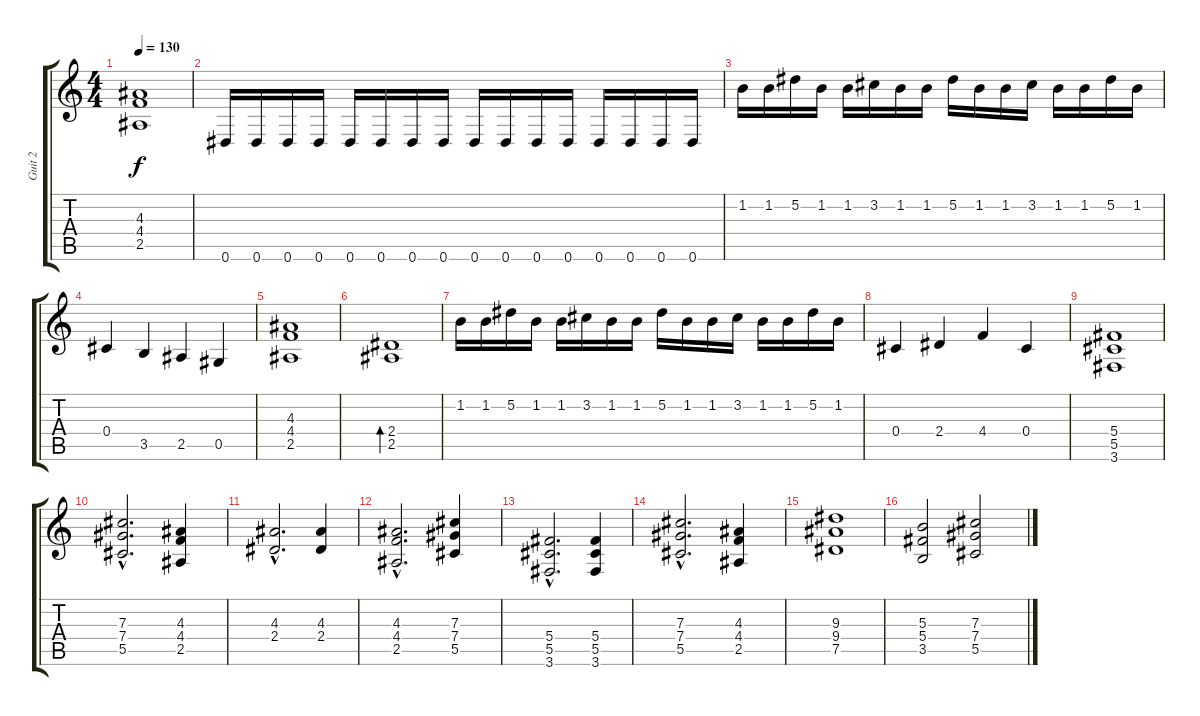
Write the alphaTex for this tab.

\track ("Guit 2" "Guit 2") {instrument distortionguitar}
\staff {score tabs}
\tuning (Eb4 Bb3 Gb3 Db3 Ab2 Eb2) {hide}
\ts (4 4)
\tempo 130
\clef g2
\ks c
(4.3 4.4 2.5).1{dy f} |
0.6.16 0.6.16 0.6.16 0.6.16 0.6.16 0.6.16 0.6.16 0.6.16 0.6.16 0.6.16 0.6.16 0.6.16 0.6.16 0.6.16 0.6.16 0.6.16 |
1.2.16 1.2.16 5.2.16 1.2.16 1.2.16 3.2.16 1.2.16 1.2.16 5.2.16 1.2.16 1.2.16 3.2.16 1.2.16 1.2.16 5.2.16 1.2.16 |
0.4.4 3.5.4 2.5.4 0.5.4 |
(4.3 4.4 2.5).1 |
(2.4 2.5).1{bd 240} |
1.2.16 1.2.16 5.2.16 1.2.16 1.2.16 3.2.16 1.2.16 1.2.16 5.2.16 1.2.16 1.2.16 3.2.16 1.2.16 1.2.16 5.2.16 1.2.16 |
0.4.4 2.4.4 4.4.4 0.4.4 |
(5.4 5.5 3.6).1 |
(7.3{hac} 7.4{hac} 5.5{hac}).2{d} (4.3 4.4 2.5).4 |
(4.3{hac} 2.4{hac}).2{d} (4.3 2.4).4 |
(4.3{hac} 4.4{hac} 2.5{hac}).2{d} (7.3 7.4 5.5).4 |
(5.4{hac} 5.5{hac} 3.6{hac}).2{d} (5.4 5.5 3.6).4 |
(7.3{hac} 7.4{hac} 5.5{hac}).2{d} (4.3 4.4 2.5).4 |
(9.3 9.4 7.5).1 |
(5.3 5.4 3.5).2 (7.3 7.4 5.5).2
